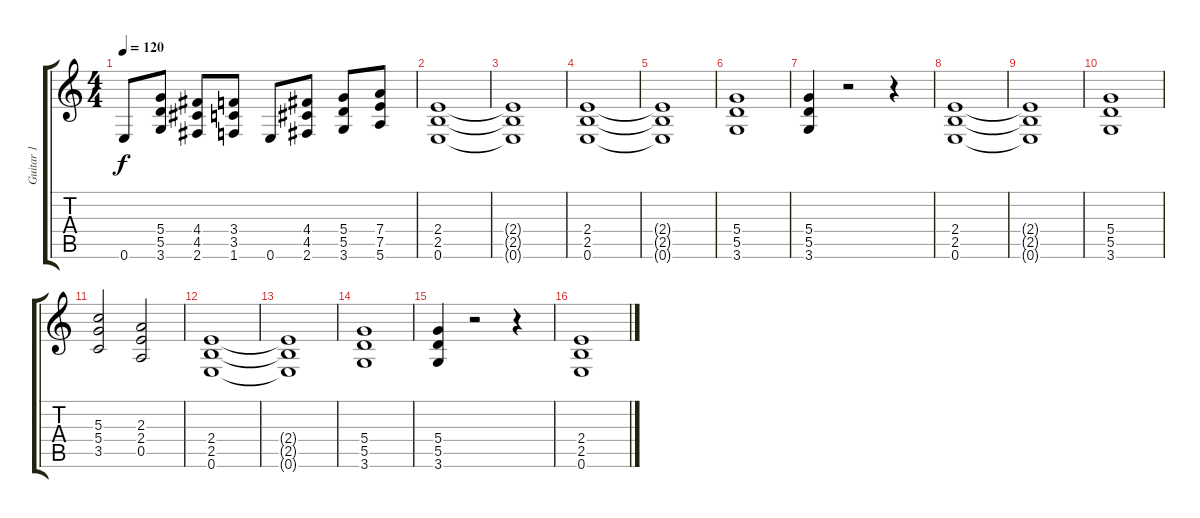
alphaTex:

\track ("Guitar 1" "Guitar 1") {instrument distortionguitar}
\staff {score tabs}
\tuning (E4 B3 G3 D3 A2 E2) {hide}
\ts (4 4)
\tempo 120
\clef g2
\ks c
0.6.8{dy f} (5.4 5.5 3.6).8 (4.4 4.5 2.6).8 (3.4 3.5 1.6).8 0.6.8 (4.4 4.5 2.6).8 (5.4 5.5 3.6).8 (7.4 7.5 5.6).8 |
(2.4 2.5 0.6).1 |
(2.4{t} 2.5{t} 0.6{t}).1 |
(2.4 2.5 0.6).1 |
(2.4{t} 2.5{t} 0.6{t}).1 |
(5.4 5.5 3.6).1 |
(5.4 5.5 3.6).4 r.2 r.4 |
(2.4 2.5 0.6).1 |
(2.4{t} 2.5{t} 0.6{t}).1 |
(5.4 5.5 3.6).1 |
(5.3 5.4 3.5).2 (2.3 2.4 0.5).2 |
(2.4 2.5 0.6).1 |
(2.4{t} 2.5{t} 0.6{t}).1 |
(5.4 5.5 3.6).1 |
(5.4 5.5 3.6).4 r.2 r.4 |
(2.4 2.5 0.6).1
